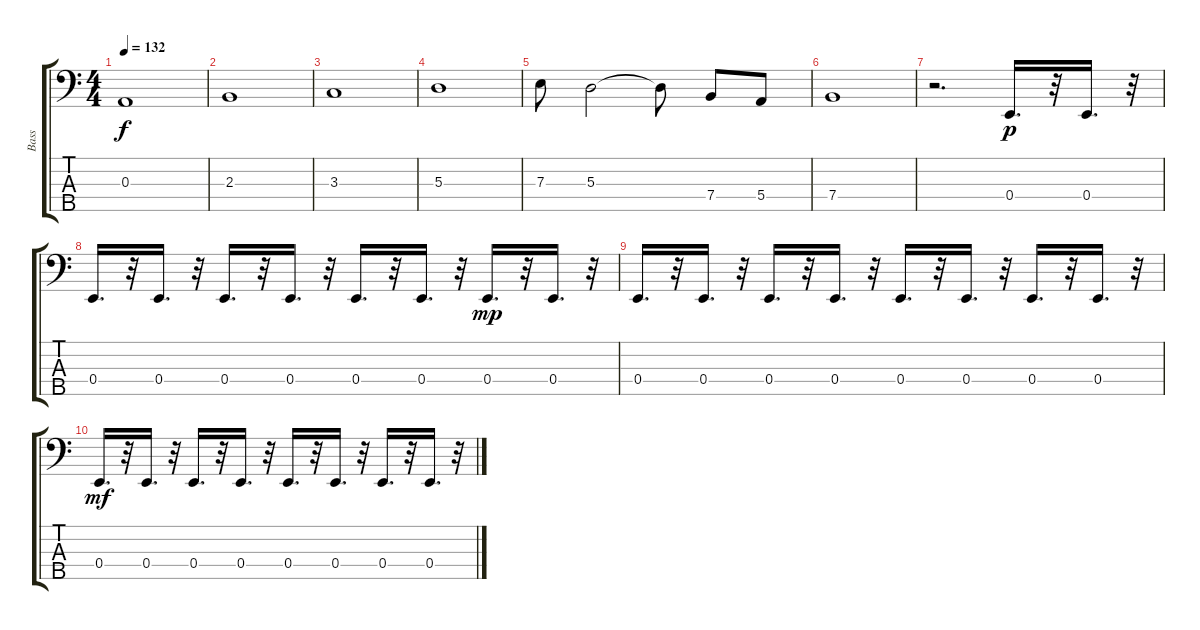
\track ("Bass" "Bass") {instrument synthbass2}
\staff {score tabs}
\tuning (G2 D2 A1 E1 B0) {hide}
\ts (4 4)
\tempo 132
\clef f4
\ks c
0.3.1{dy f} |
2.3.1 |
3.3.1 |
5.3.1 |
7.3.8 5.3.2 5.3{t}.8 7.4.8 5.4.8 |
7.4.1 |
r.2{d instrument synthbass1} 0.4.16{d dy p} r.32 0.4.16{d} r.32 |
0.4.16{d} r.32 0.4.16{d} r.32 0.4.16{d} r.32 0.4.16{d} r.32 0.4.16{d} r.32 0.4.16{d} r.32 0.4.16{d dy mp} r.32 0.4.16{d} r.32 |
0.4.16{d} r.32 0.4.16{d} r.32 0.4.16{d} r.32 0.4.16{d} r.32 0.4.16{d} r.32 0.4.16{d} r.32 0.4.16{d} r.32 0.4.16{d} r.32 |
0.4.16{d dy mf} r.32 0.4.16{d} r.32 0.4.16{d} r.32 0.4.16{d} r.32 0.4.16{d} r.32 0.4.16{d} r.32 0.4.16{d} r.32 0.4.16{d} r.32
